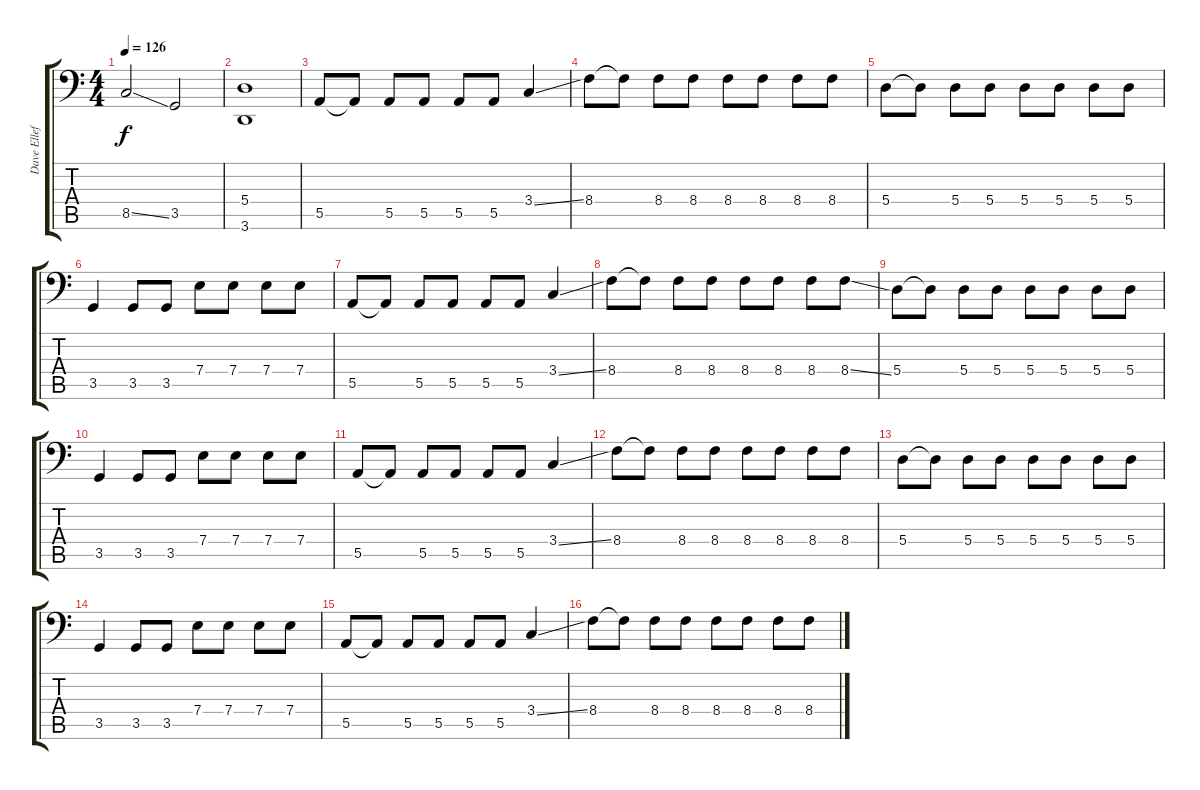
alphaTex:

\track ("Dave Ellefson (Guitar)" "Dave Ellef") {instrument electricguitarclean}
\staff {score tabs}
\tuning (B2 G2 D2 A1 E1 B0) {hide}
\ts (4 4)
\tempo 126
\clef f4
\ks c
8.5{ss}.2{dy f} 3.5.2 |
(5.4 3.6).1 |
5.5.8 5.5{t}.8 5.5.8 5.5.8 5.5.8 5.5.8 3.4{ss}.4 |
8.4.8 8.4{t}.8 8.4.8 8.4.8 8.4.8 8.4.8 8.4.8 8.4.8 |
5.4.8 5.4{t}.8 5.4.8 5.4.8 5.4.8 5.4.8 5.4.8 5.4.8 |
3.5.4 3.5.8 3.5.8 7.4.8 7.4.8 7.4.8 7.4.8 |
5.5.8 5.5{t}.8 5.5.8 5.5.8 5.5.8 5.5.8 3.4{ss}.4 |
8.4.8 8.4{t}.8 8.4.8 8.4.8 8.4.8 8.4.8 8.4.8 8.4{ss}.8 |
5.4.8 5.4{t}.8 5.4.8 5.4.8 5.4.8 5.4.8 5.4.8 5.4.8 |
3.5.4 3.5.8 3.5.8 7.4.8 7.4.8 7.4.8 7.4.8 |
5.5.8 5.5{t}.8 5.5.8 5.5.8 5.5.8 5.5.8 3.4{ss}.4 |
8.4.8 8.4{t}.8 8.4.8 8.4.8 8.4.8 8.4.8 8.4.8 8.4.8 |
5.4.8 5.4{t}.8 5.4.8 5.4.8 5.4.8 5.4.8 5.4.8 5.4.8 |
3.5.4 3.5.8 3.5.8 7.4.8 7.4.8 7.4.8 7.4.8 |
5.5.8 5.5{t}.8 5.5.8 5.5.8 5.5.8 5.5.8 3.4{ss}.4 |
8.4.8 8.4{t}.8 8.4.8 8.4.8 8.4.8 8.4.8 8.4.8 8.4.8
